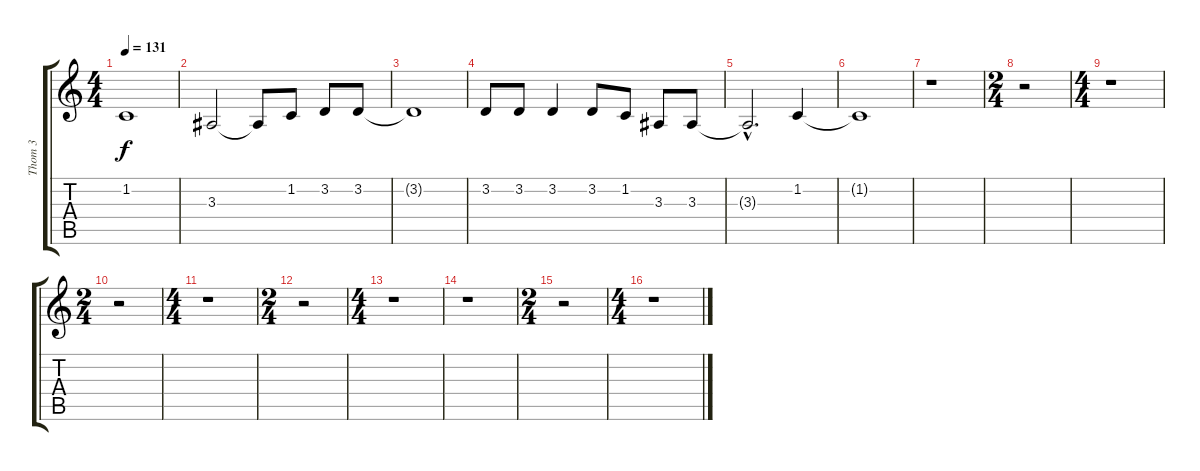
\track ("Thom 3" "Thom 3") {instrument brightacousticpiano}
\staff {score tabs}
\tuning (E4 B3 G3 D3 A2 E2) {hide}
\ts (4 4)
\tempo 131
\clef g2
\ks c
1.2{t}.1{dy f} |
3.3.2 3.3{t}.8 1.2.8 3.2.8 3.2.8 |
3.2{t}.1 |
3.2.8 3.2.8 3.2.4 3.2.8 1.2.8 3.3.8 3.3.8 |
3.3{hac t}.2{d} 1.2.4 |
1.2{t}.1 |
r.1 |
\ts (2 4)
r.2 |
\ts (4 4)
r.1 |
\ts (2 4)
r.2 |
\ts (4 4)
r.1 |
\ts (2 4)
r.2 |
\ts (4 4)
r.1 |
r.1 |
\ts (2 4)
r.2 |
\ts (4 4)
r.1
